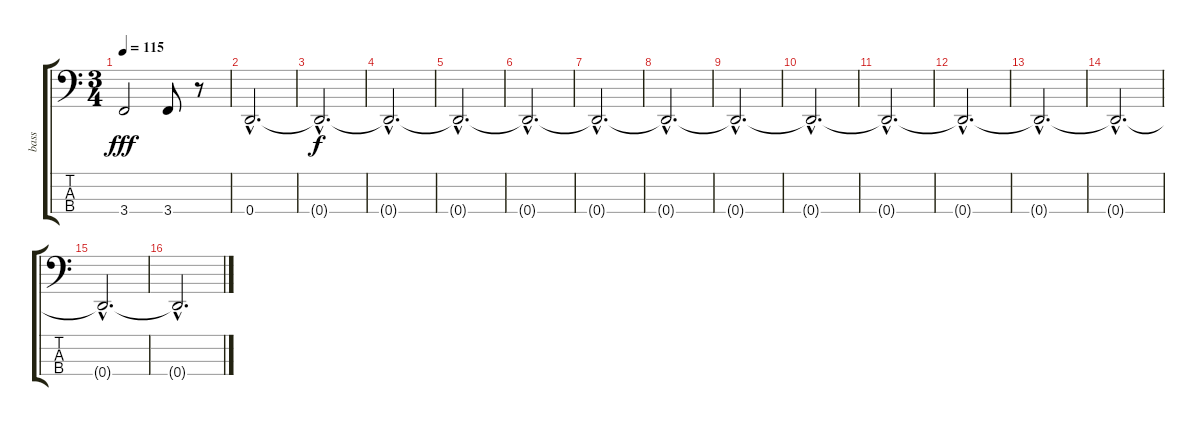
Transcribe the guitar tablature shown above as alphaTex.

\track ("bass" "bass") {instrument electricbassfinger}
\staff {score tabs}
\tuning (G2 D2 A1 D1) {hide}
\ts (3 4)
\tempo 115
\clef f4
\ks c
3.4.2{dy fff} 3.4.8 r.8 |
0.4{hac}.2{d volume 0} |
0.4{hac t}.2{d dy f} |
0.4{hac t}.2{d} |
0.4{hac t}.2{d} |
0.4{hac t}.2{d} |
0.4{hac t}.2{d} |
0.4{hac t}.2{d} |
0.4{hac t}.2{d} |
0.4{hac t}.2{d} |
0.4{hac t}.2{d} |
0.4{hac t}.2{d} |
0.4{hac t}.2{d} |
0.4{hac t}.2{d} |
0.4{hac t}.2{d} |
0.4{hac t}.2{d}
